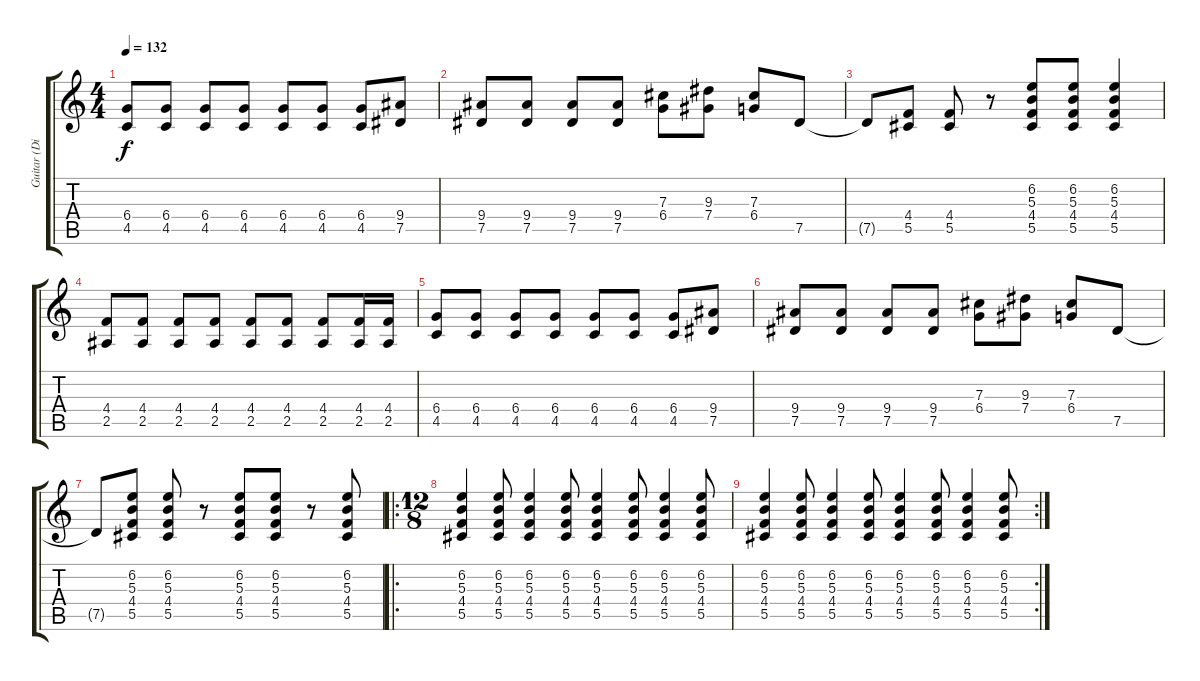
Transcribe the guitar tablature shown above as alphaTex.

\track ("Guitar (Dist)" "Guitar (Di") {instrument distortionguitar}
\staff {score tabs}
\tuning (Eb4 Bb3 Gb3 Db3 Ab2 Eb2) {hide}
\ts (4 4)
\tempo 132
\clef g2
\ks c
(6.4 4.5).8{dy f} (6.4 4.5).8 (6.4 4.5).8 (6.4 4.5).8 (6.4 4.5).8 (6.4 4.5).8 (6.4 4.5).8 (9.4 7.5).8 |
(9.4 7.5).8 (9.4 7.5).8 (9.4 7.5).8 (9.4 7.5).8 (7.3 6.4).8 (9.3 7.4).8 (7.3 6.4).8 7.5.8 |
7.5{t}.8 (4.4 5.5).8 (4.4 5.5).8 r.8 (6.2 5.3 4.4 5.5).8 (6.2 5.3 4.4 5.5).8 (6.2 5.3 4.4 5.5).4 |
(4.4 2.5).8 (4.4 2.5).8 (4.4 2.5).8 (4.4 2.5).8 (4.4 2.5).8 (4.4 2.5).8 (4.4 2.5).8 (4.4 2.5).16 (4.4 2.5).16 |
(6.4 4.5).8 (6.4 4.5).8 (6.4 4.5).8 (6.4 4.5).8 (6.4 4.5).8 (6.4 4.5).8 (6.4 4.5).8 (9.4 7.5).8 |
(9.4 7.5).8 (9.4 7.5).8 (9.4 7.5).8 (9.4 7.5).8 (7.3 6.4).8 (9.3 7.4).8 (7.3 6.4).8 7.5.8 |
7.5{t}.8 (6.2 5.3 4.4 5.5).8 (6.2 5.3 4.4 5.5).8 r.8 (6.2 5.3 4.4 5.5).8 (6.2 5.3 4.4 5.5).8 r.8 (6.2 5.3 4.4 5.5).8 |
\ro
\ts (12 8)
(6.2 5.3 4.4 5.5).4 (6.2 5.3 4.4 5.5).8 (6.2 5.3 4.4 5.5).4 (6.2 5.3 4.4 5.5).8 (6.2 5.3 4.4 5.5).4 (6.2 5.3 4.4 5.5).8 (6.2 5.3 4.4 5.5).4 (6.2 5.3 4.4 5.5).8 |
\rc 2
(6.2 5.3 4.4 5.5).4 (6.2 5.3 4.4 5.5).8 (6.2 5.3 4.4 5.5).4 (6.2 5.3 4.4 5.5).8 (6.2 5.3 4.4 5.5).4 (6.2 5.3 4.4 5.5).8 (6.2 5.3 4.4 5.5).4 (6.2 5.3 4.4 5.5).8
